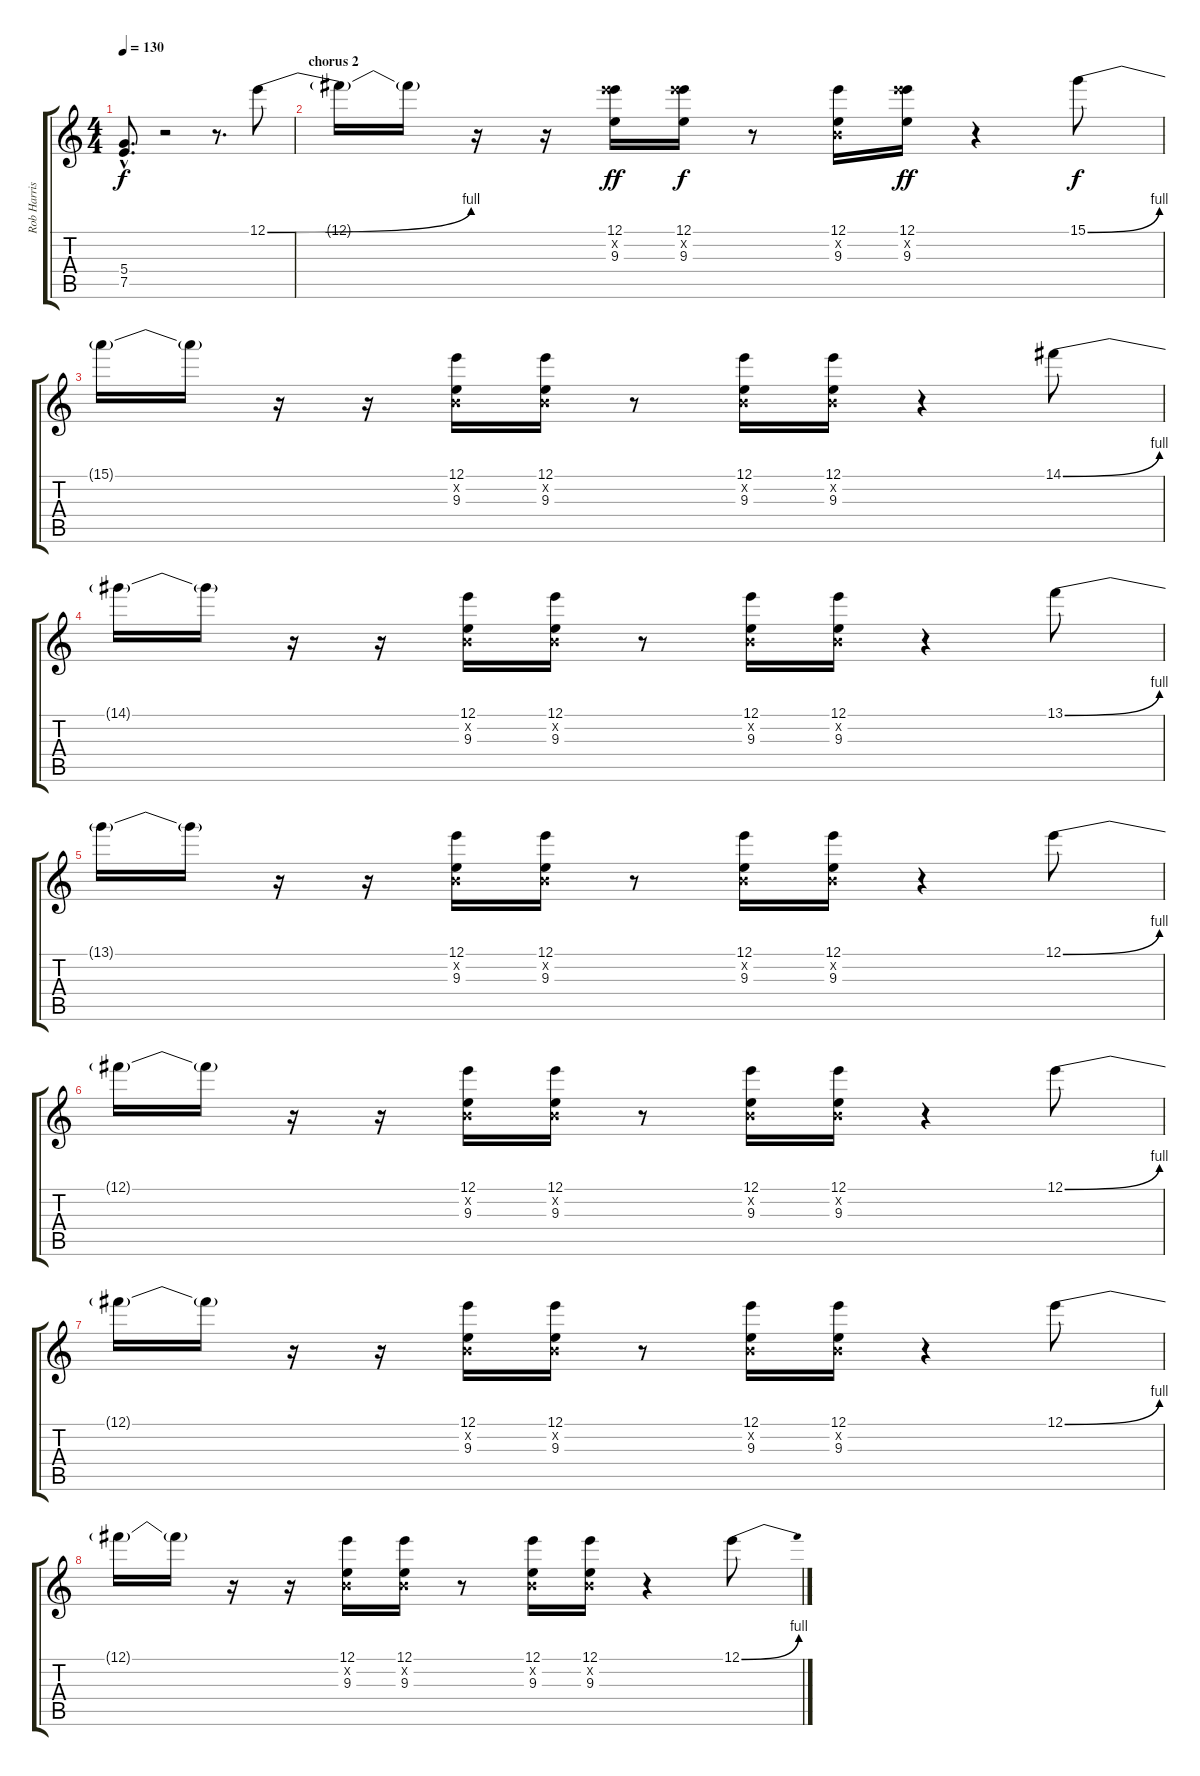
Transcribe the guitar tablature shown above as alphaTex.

\track ("Rob Harris - Guitar Effects" "Rob Harris") {instrument overdrivenguitar}
\staff {score tabs}
\tuning (E4 B3 G3 D3 A2 E2) {hide}
\ts (4 4)
\tempo 130
\clef g2
\ks c
(5.4{hac t} 7.5{hac t}).8{d dy f} r.2 r.8{d} 12.1{be (bend 0 0 60 4)}.8 |
\section ("" "chorus 2")
12.1{t}.16 12.1{t}.16 r.16 r.16 (12.1 17.2{x} 9.3).16{dy ff} (12.1 17.2{x} 9.3).16{dy f} r.8 (12.1 0.2{x} 9.3).16 (12.1 17.2{x} 9.3).16{dy ff} r.4 15.1{be (bend 0 0 60 4)}.8{dy f} |
15.1{t}.16 15.1{t}.16 r.16 r.16 (12.1 0.2{x} 9.3).16 (12.1 0.2{x} 9.3).16 r.8 (12.1 0.2{x} 9.3).16 (12.1 0.2{x} 9.3).16 r.4 14.1{be (bend 0 0 60 4)}.8 |
14.1{t}.16 14.1{t}.16 r.16 r.16 (12.1 0.2{x} 9.3).16 (12.1 0.2{x} 9.3).16 r.8 (12.1 0.2{x} 9.3).16 (12.1 0.2{x} 9.3).16 r.4 13.1{be (bend 0 0 60 4)}.8 |
13.1{t}.16 13.1{t}.16 r.16 r.16 (12.1 0.2{x} 9.3).16 (12.1 0.2{x} 9.3).16 r.8 (12.1 0.2{x} 9.3).16 (12.1 0.2{x} 9.3).16 r.4 12.1{be (bend 0 0 60 4)}.8 |
12.1{t}.16 12.1{t}.16 r.16 r.16 (12.1 0.2{x} 9.3).16 (12.1 0.2{x} 9.3).16 r.8 (12.1 0.2{x} 9.3).16 (12.1 0.2{x} 9.3).16 r.4 12.1{be (bend 0 0 60 4)}.8 |
12.1{t}.16 12.1{t}.16 r.16 r.16 (12.1 0.2{x} 9.3).16 (12.1 0.2{x} 9.3).16 r.8 (12.1 0.2{x} 9.3).16 (12.1 0.2{x} 9.3).16 r.4 12.1{be (bend 0 0 60 4)}.8 |
12.1{t}.16 12.1{t}.16 r.16 r.16 (12.1 0.2{x} 9.3).16 (12.1 0.2{x} 9.3).16 r.8 (12.1 0.2{x} 9.3).16 (12.1 0.2{x} 9.3).16 r.4 12.1{be (bend 0 0 60 4)}.8
